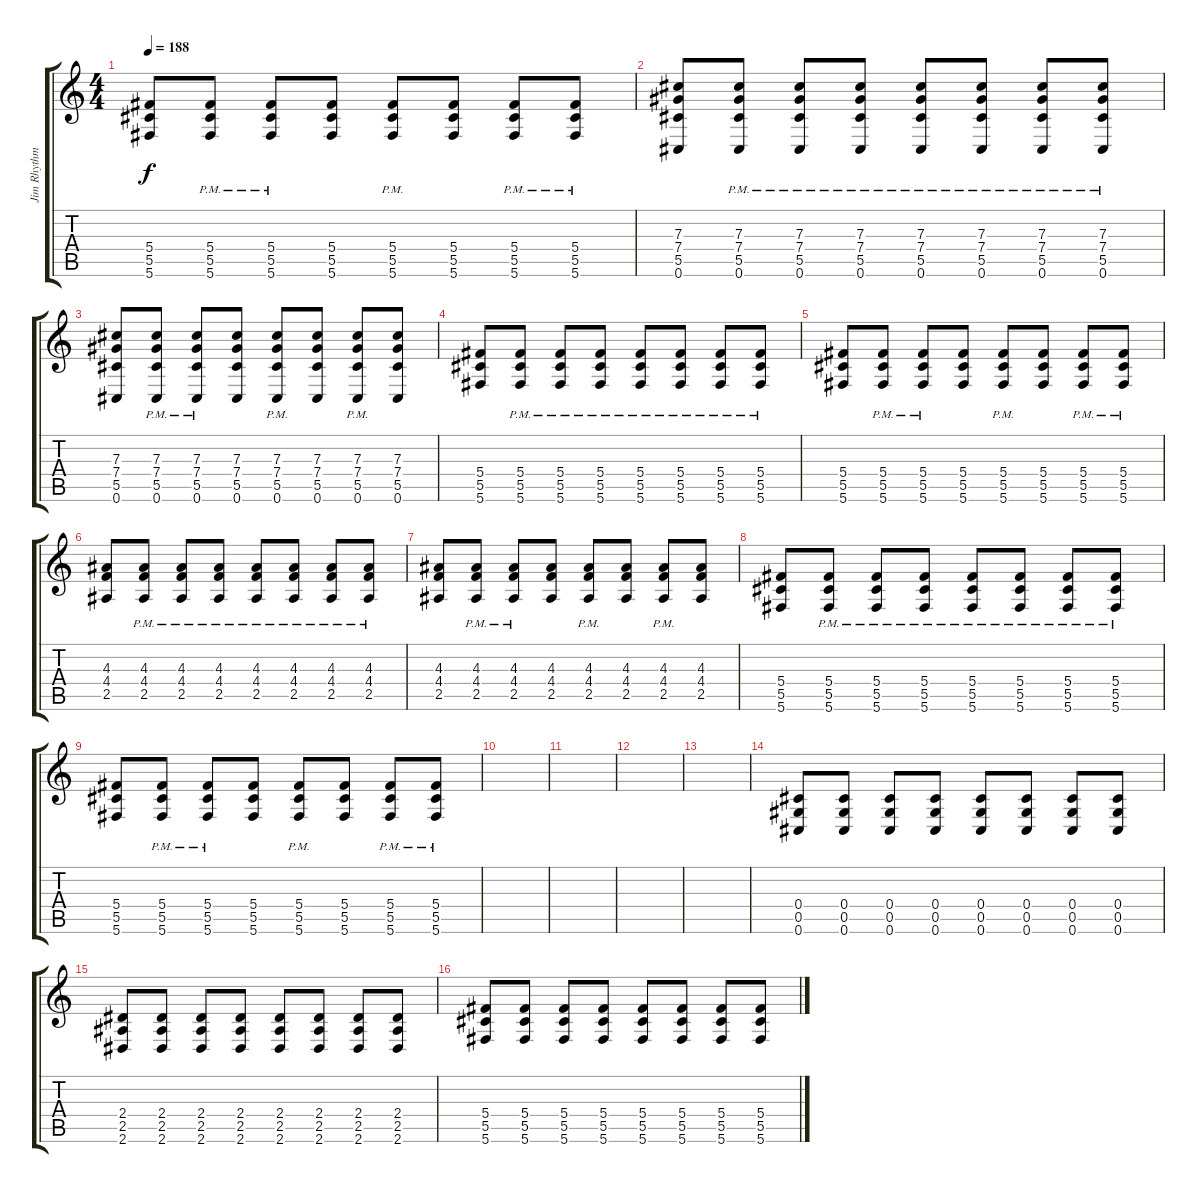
\track ("Jim Rhythm 1" "Jim Rhythm") {instrument distortionguitar}
\staff {score tabs}
\tuning (Eb4 Bb3 Gb3 Db3 Ab2 Db2) {hide}
\ts (4 4)
\tempo 188
\clef g2
\ks c
(5.4 5.5 5.6).8{dy f} (5.4{pm} 5.5{pm} 5.6{pm}).8 (5.4{pm} 5.5{pm} 5.6{pm}).8 (5.4 5.5 5.6).8 (5.4{pm} 5.5{pm} 5.6{pm}).8 (5.4 5.5 5.6).8 (5.4{pm} 5.5{pm} 5.6{pm}).8 (5.4{pm} 5.5{pm} 5.6{pm}).8 |
(7.3 7.4 5.5 0.6).8 (7.3{pm} 7.4{pm} 5.5{pm} 0.6{pm}).8 (7.3{pm} 7.4{pm} 5.5{pm} 0.6{pm}).8 (7.3 7.4{pm} 5.5{pm} 0.6{pm}).8 (7.3{pm} 7.4{pm} 5.5{pm} 0.6{pm}).8 (7.3{pm} 7.4{pm} 5.5{pm} 0.6{pm}).8 (7.3{pm} 7.4{pm} 5.5{pm} 0.6{pm}).8 (7.3{pm} 7.4{pm} 5.5{pm} 0.6{pm}).8 |
(7.3 7.4 5.5 0.6).8 (7.3{pm} 7.4{pm} 5.5{pm} 0.6{pm}).8 (7.3{pm} 7.4{pm} 5.5{pm} 0.6{pm}).8 (7.3 7.4 5.5 0.6).8 (7.3{pm} 7.4{pm} 5.5{pm} 0.6{pm}).8 (7.3 7.4 5.5 0.6).8 (7.3{pm} 7.4{pm} 5.5{pm} 0.6{pm}).8 (7.3 7.4 5.5 0.6).8 |
(5.4 5.5 5.6).8 (5.4{pm} 5.5{pm} 5.6{pm}).8 (5.4{pm} 5.5{pm} 5.6{pm}).8 (5.4{pm} 5.5{pm} 5.6{pm}).8 (5.4{pm} 5.5{pm} 5.6{pm}).8 (5.4{pm} 5.5{pm} 5.6{pm}).8 (5.4{pm} 5.5{pm} 5.6{pm}).8 (5.4{pm} 5.5{pm} 5.6{pm}).8 |
(5.4 5.5 5.6).8 (5.4{pm} 5.5{pm} 5.6{pm}).8 (5.4{pm} 5.5{pm} 5.6{pm}).8 (5.4 5.5 5.6).8 (5.4{pm} 5.5{pm} 5.6{pm}).8 (5.4 5.5 5.6).8 (5.4{pm} 5.5{pm} 5.6{pm}).8 (5.4{pm} 5.5{pm} 5.6{pm}).8 |
(4.3 4.4 2.5).8 (4.3{pm} 4.4{pm} 2.5{pm}).8 (4.3{pm} 4.4{pm} 2.5{pm}).8 (4.3{pm} 4.4{pm} 2.5{pm}).8 (4.3{pm} 4.4{pm} 2.5{pm}).8 (4.3{pm} 4.4{pm} 2.5{pm}).8 (4.3{pm} 4.4{pm} 2.5{pm}).8 (4.3{pm} 4.4{pm} 2.5{pm}).8 |
(4.3 4.4 2.5).8 (4.3{pm} 4.4{pm} 2.5{pm}).8 (4.3{pm} 4.4{pm} 2.5{pm}).8 (4.3 4.4 2.5).8 (4.3{pm} 4.4{pm} 2.5{pm}).8 (4.3 4.4 2.5).8 (4.3{pm} 4.4{pm} 2.5{pm}).8 (4.3 4.4 2.5).8 |
(5.4 5.5 5.6).8 (5.4{pm} 5.5{pm} 5.6{pm}).8 (5.4{pm} 5.5{pm} 5.6{pm}).8 (5.4{pm} 5.5{pm} 5.6{pm}).8 (5.4{pm} 5.5{pm} 5.6{pm}).8 (5.4{pm} 5.5{pm} 5.6{pm}).8 (5.4{pm} 5.5{pm} 5.6{pm}).8 (5.4{pm} 5.5{pm} 5.6{pm}).8 |
(5.4 5.5 5.6).8 (5.4{pm} 5.5{pm} 5.6{pm}).8 (5.4{pm} 5.5{pm} 5.6{pm}).8 (5.4 5.5 5.6).8 (5.4{pm} 5.5{pm} 5.6{pm}).8 (5.4 5.5 5.6).8 (5.4{pm} 5.5{pm} 5.6{pm}).8 (5.4{pm} 5.5{pm} 5.6{pm}).8 |
|
|
|
|
(0.4 0.5 0.6).8 (0.4 0.5 0.6).8 (0.4 0.5 0.6).8 (0.4 0.5 0.6).8 (0.4 0.5 0.6).8 (0.4 0.5 0.6).8 (0.4 0.5 0.6).8 (0.4 0.5 0.6).8 |
(2.4 2.5 2.6).8 (2.4 2.5 2.6).8 (2.4 2.5 2.6).8 (2.4 2.5 2.6).8 (2.4 2.5 2.6).8 (2.4 2.5 2.6).8 (2.4 2.5 2.6).8 (2.4 2.5 2.6).8 |
(5.4 5.5 5.6).8 (5.4 5.5 5.6).8 (5.4 5.5 5.6).8 (5.4 5.5 5.6).8 (5.4 5.5 5.6).8 (5.4 5.5 5.6).8 (5.4 5.5 5.6).8 (5.4 5.5 5.6).8
